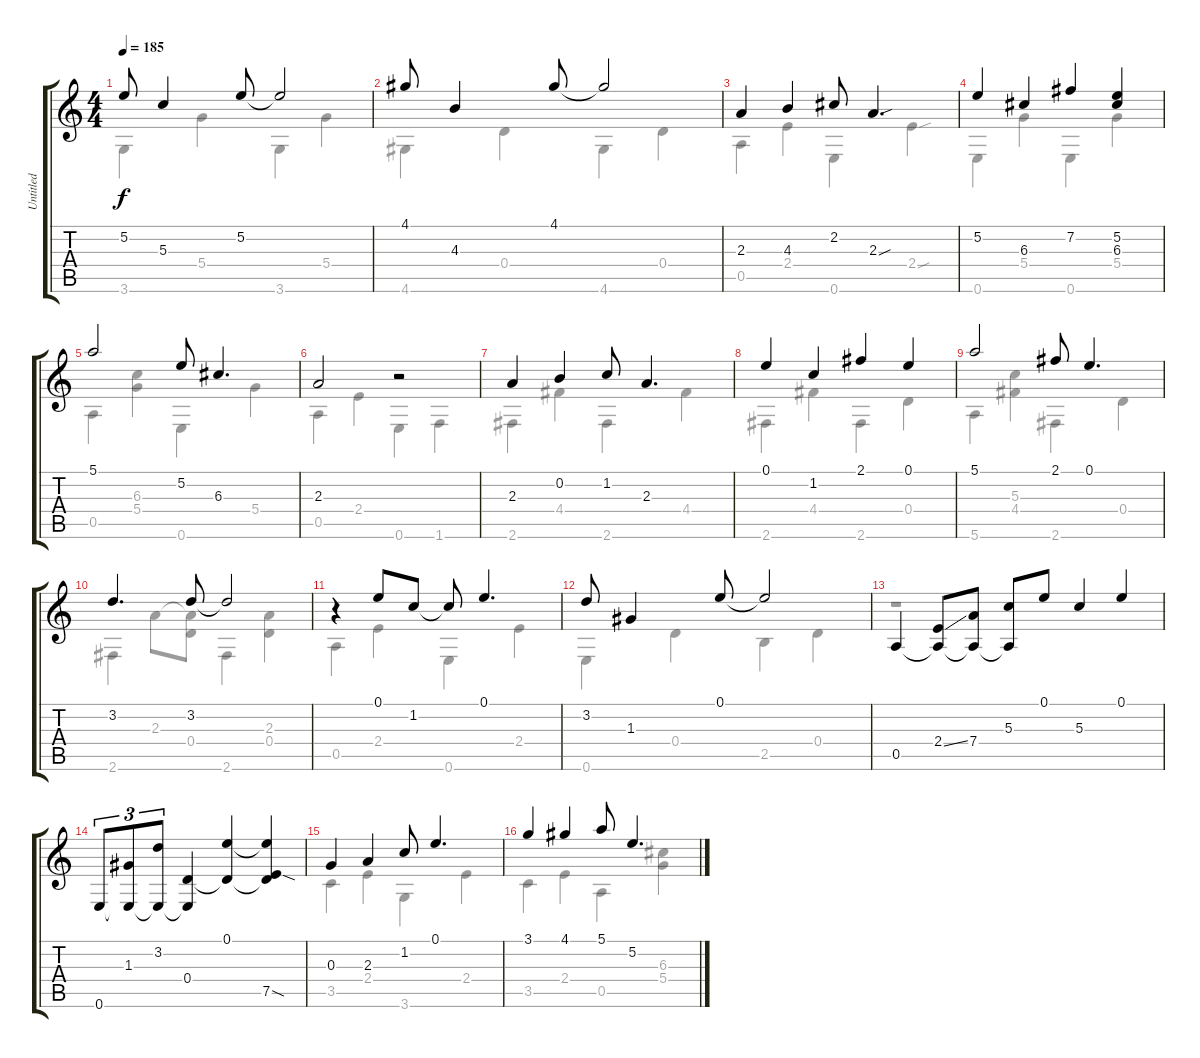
\track ("Untitled" "Untitled") {instrument acousticguitarsteel}
\staff {score tabs}
\tuning (E4 B3 G3 D3 A2 E2) {hide}
\voice
\ts (4 4)
\tempo 185
\clef g2
\ks c
5.2.8{dy f} 5.3.4 5.2.8 5.2{t}.2 |
4.1.8 4.3.4 4.1.8 4.1{t}.2 |
2.3.4 4.3.4 2.2.8 2.3{sou}.4{d} |
5.2.4 6.3.4 7.2.4 (5.2 6.3).4 |
5.1.2 5.2.8 6.3.4{d} |
2.3.2 r.2 |
2.3.4 0.2.4 1.2.8 2.3.4{d} |
0.1.4 1.2.4 2.1.4 0.1.4 |
5.1.2 2.1.8 0.1.4{d} |
3.2.4{d} 3.2.8 3.2{t}.2 |
r.4 0.1.8 1.2.8 1.2{t}.8 0.1.4{d} |
3.2.8 1.3.4 0.1.8 0.1{t}.2 |
0.5.4 (2.4{ss} 0.5{t}).8 (7.4 0.5{t}).8 (5.3 0.5{t}).8 0.1.8 5.3.4 0.1.4 |
0.6.8{tu (3 2)} (1.3 0.6{t}).8{tu (3 2)} (3.2 0.6{t}).8{tu (3 2)} (0.4 0.6{t}).4 (0.1 0.4{t}).4 (0.1{t} 0.4{t} 7.5{sod}).4 |
0.3.4 2.3.4 1.2.8 0.1.4{d} |
3.1.4 4.1.4 5.1.8 5.2.4{d}
\voice
\clef g2
\ottava regular
\simile none
\ks c
3.6.4{dy f} 5.4.4 3.6.4 5.4.4 |
4.6.4 0.4.4 4.6.4 0.4.4 |
0.5.4 2.4.4 0.6.4 2.4{sou}.4 |
0.6.4 5.4.4 0.6.4 5.4.4 |
0.5.4 (6.3 5.4).4 0.6.4 5.4.4 |
0.5.4 2.4.4 0.6.4 1.6.4 |
2.6.4 4.4.4 2.6.4 4.4.4 |
2.6.4 4.4.4 2.6.4 0.4.4 |
5.6.4 (5.3 4.4).4 2.6.4 0.4.4 |
2.6.4 2.3.8 (2.3{t} 0.4).8 2.6.4 (2.3 0.4).4 |
0.5.4 2.4.4 0.6.4 2.4.4 |
0.6.4 0.4.4 2.5.4 0.4.4 |
r.1 |
|
3.5.4 2.4.4 3.6.4 2.4.4 |
3.5.4 2.4.4 0.5.4 (6.3 5.4).4
